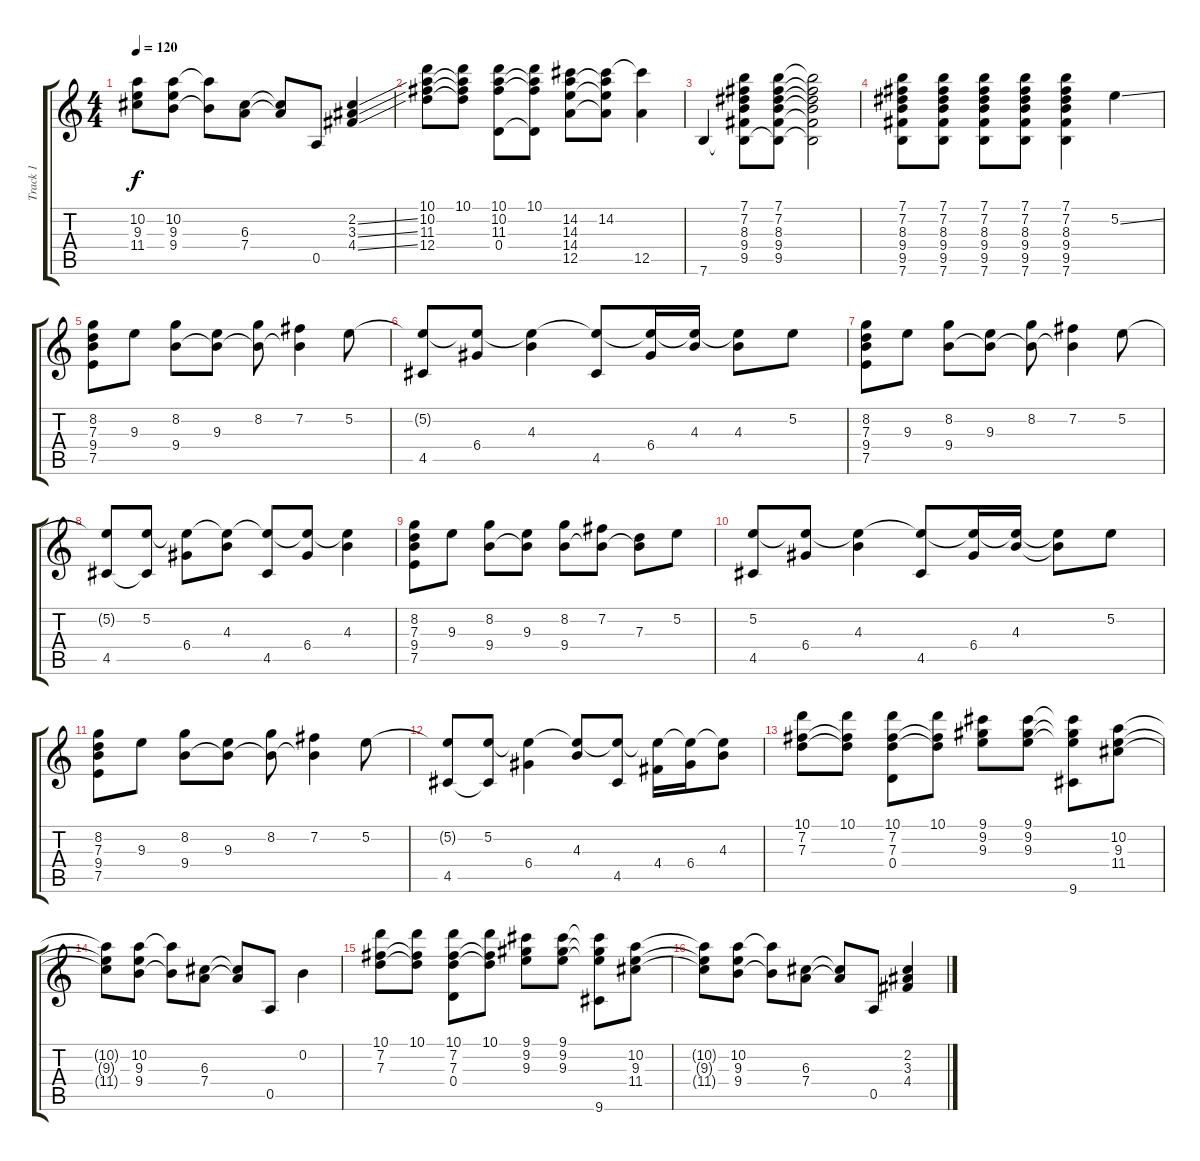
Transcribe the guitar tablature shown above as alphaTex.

\track ("Track 1" "Track 1") {instrument acousticguitarsteel}
\staff {score tabs}
\tuning (E4 B3 G3 D3 A2 E2) {hide}
\ts (4 4)
\tempo 120
\clef g2
\ks c
(10.2{t} 9.3{t} 11.4{t}).8{dy f} (10.2 9.3 9.4).8 (10.2{t} 9.4{t}).8 (6.3 7.4).8 (6.3{t} 7.4{t}).8 0.5.8 (2.2{ss} 3.3{ss} 4.4{ss}).4 |
(10.1 10.2 11.3 12.4).8 (10.1 10.2{t} 11.3{t} 12.4{t}).8 (10.1 10.2 11.3 0.4).8 (10.1 10.2{t} 11.3{t} 0.4{t}).8 (14.2 14.3 14.4 12.5).8 (14.2 14.3{t} 14.4{t} 12.5{t}).8 (14.2{t} 12.5).4 |
7.6.4 (7.1 7.2 8.3 9.4 9.5 7.6{t}).8 (7.1 7.2 8.3 9.4 9.5 7.6{t}).8 (7.1{t} 7.2{t} 8.3{t} 9.4{t} 9.5{t} 7.6{t}).2 |
(7.1 7.2 8.3 9.4 9.5 7.6).8 (7.1 7.2 8.3 9.4 9.5 7.6).8 (7.1 7.2 8.3 9.4 9.5 7.6).8 (7.1 7.2 8.3 9.4 9.5 7.6).8 (7.1 7.2 8.3 9.4 9.5 7.6).4 5.2{ss}.4 |
(8.2 7.3 9.4 7.5).8 9.3.8 (8.2 9.4).8 (9.3 9.4{t}).8 (8.2 9.4{t}).8 (7.2 9.4{t}).4 5.2.8 |
(5.2{t} 4.5).8 (5.2{t} 6.4).8 (5.2{t} 4.3).4 (5.2{t} 4.5).8 (5.2{t} 6.4).16 (5.2{t} 4.3).16 (5.2{t} 4.3).8 5.2.8 |
(8.2 7.3 9.4 7.5).8 9.3.8 (8.2 9.4).8 (9.3 9.4{t}).8 (8.2 9.4{t}).8 (7.2 9.4{t}).4 5.2.8 |
(5.2{t} 4.5).8 (5.2 4.5{t}).8 (5.2{t} 6.4).8 (5.2{t} 4.3).8 (5.2{t} 4.5).8 (5.2{t} 6.4).8 (5.2{t} 4.3).4 |
(8.2 7.3 9.4 7.5).8 9.3.8 (8.2 9.4).8 (9.3 9.4{t}).8 (8.2 9.4).8 (7.2 9.4{t}).8 (7.3 9.4{t}).8 5.2.8 |
(5.2 4.5).8 (5.2{t} 6.4).8 (5.2{t} 4.3).4 (5.2{t} 4.5).8 (5.2{t} 6.4).16 (5.2{t} 4.3).16 (5.2{t} 4.3{t}).8 5.2.8 |
(8.2 7.3 9.4 7.5).8 9.3.8 (8.2 9.4).8 (9.3 9.4{t}).8 (8.2 9.4{t}).8 (7.2 9.4{t}).4 5.2.8 |
(5.2{t} 4.5).8 (5.2 4.5{t}).8 (5.2{t} 6.4).4 (5.2{t} 4.3).8 (5.2{t} 4.5).8 (5.2{t} 4.4).16 (5.2{t} 6.4).16 (5.2{t} 4.3).8 |
(10.1 7.2 7.3).8 (10.1 7.2{t} 7.3{t}).8 (10.1 7.2 7.3 0.4).8 (10.1 7.2{t} 7.3{t}).8 (9.1 9.2 9.3).8 (9.1 9.2 9.3).8 (9.1{t} 9.2{t} 9.3{t} 9.6).8 (10.2 9.3 11.4).8 |
(10.2{t} 9.3{t} 11.4{t}).8 (10.2 9.3 9.4).8 (10.2{t} 9.4{t}).8 (6.3 7.4).8 (6.3{t} 7.4{t}).8 0.5.8 0.2.4 |
(10.1 7.2 7.3).8 (10.1 7.2{t} 7.3{t}).8 (10.1 7.2 7.3 0.4).8 (10.1 7.2{t} 7.3{t}).8 (9.1 9.2 9.3).8 (9.1 9.2 9.3).8 (9.1{t} 9.2{t} 9.3{t} 9.6).8 (10.2 9.3 11.4).8 |
(10.2{t} 9.3{t} 11.4{t}).8 (10.2 9.3 9.4).8 (10.2{t} 9.4{t}).8 (6.3 7.4).8 (6.3{t} 7.4{t}).8 0.5.8 (2.2{ss} 3.3{ss} 4.4{ss}).4
